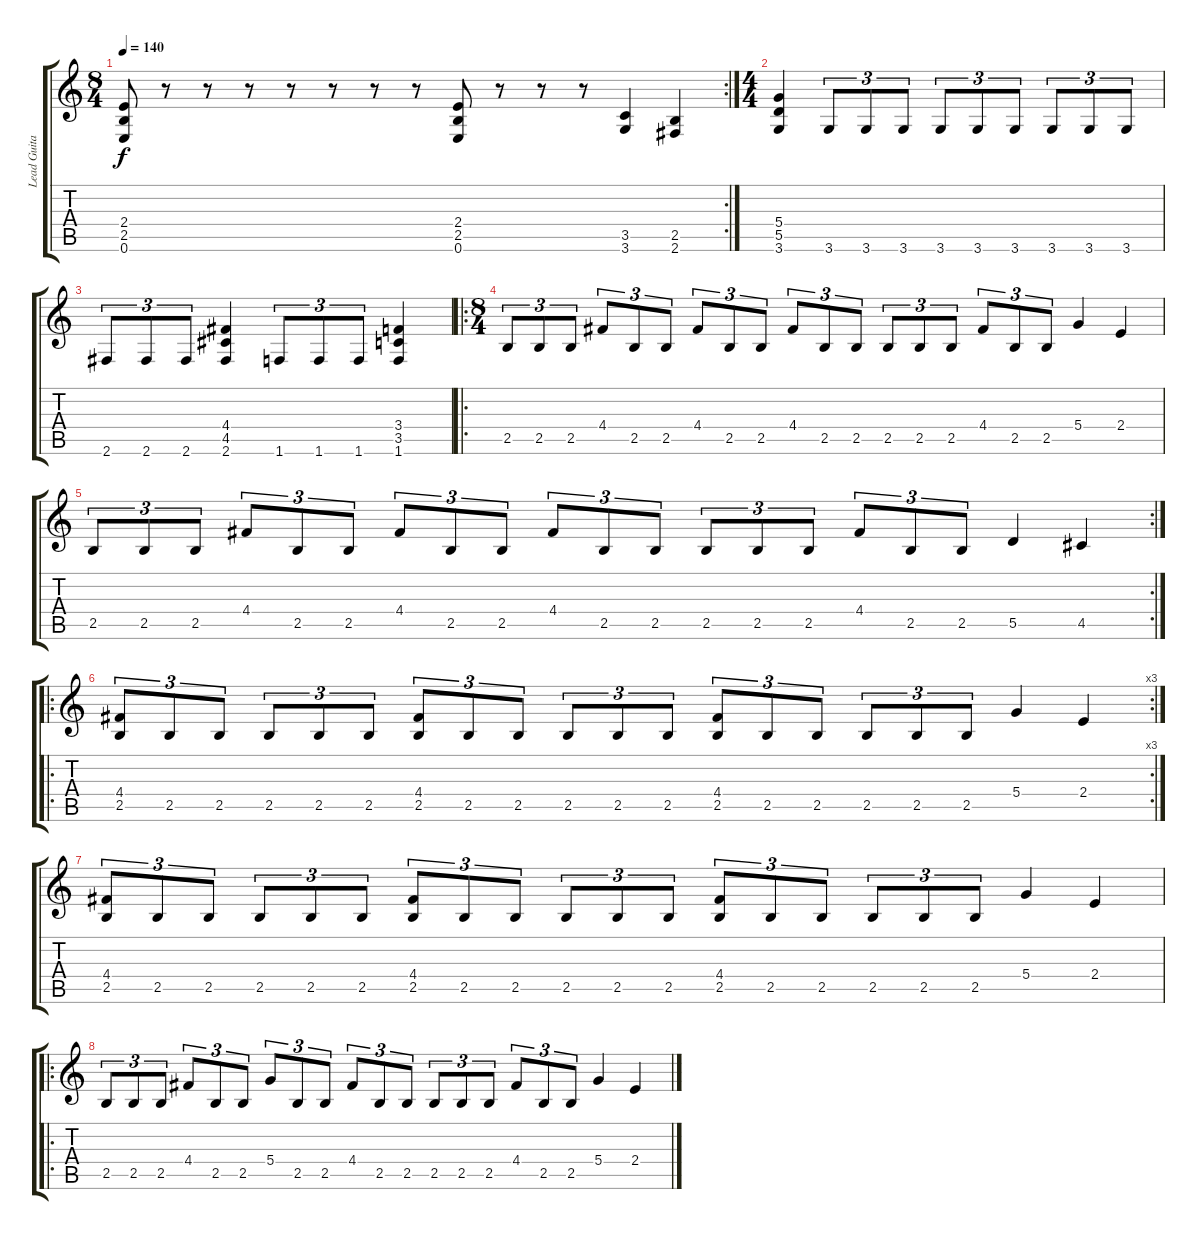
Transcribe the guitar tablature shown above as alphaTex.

\track ("Lead Guitar" "Lead Guita") {instrument overdrivenguitar}
\staff {score tabs}
\tuning (E4 B3 G3 D3 A2 E2) {hide}
\rc 2
\ts (8 4)
\tempo 140
\clef g2
\ks c
(2.4 2.5 0.6).8{dy f} r.8 r.8 r.8 r.8 r.8 r.8 r.8 (2.4 2.5 0.6).8 r.8 r.8 r.8 (3.5 3.6).4 (2.5 2.6).4 |
\ts (4 4)
(5.4 5.5 3.6).4 3.6.8{tu (3 2) instrument electricguitarmuted} 3.6.8{tu (3 2)} 3.6.8{tu (3 2)} 3.6.8{tu (3 2)} 3.6.8{tu (3 2)} 3.6.8{tu (3 2)} 3.6.8{tu (3 2)} 3.6.8{tu (3 2)} 3.6.8{tu (3 2)} |
2.6.8{tu (3 2)} 2.6.8{tu (3 2)} 2.6.8{tu (3 2)} (4.4 4.5 2.6).4{instrument overdrivenguitar} 1.6.8{tu (3 2) instrument electricguitarmuted} 1.6.8{tu (3 2)} 1.6.8{tu (3 2)} (3.4 3.5 1.6).4{instrument overdrivenguitar} |
\ro
\ts (8 4)
2.5.8{tu (3 2)} 2.5.8{tu (3 2)} 2.5.8{tu (3 2)} 4.4.8{tu (3 2)} 2.5.8{tu (3 2)} 2.5.8{tu (3 2)} 4.4.8{tu (3 2)} 2.5.8{tu (3 2)} 2.5.8{tu (3 2)} 4.4.8{tu (3 2)} 2.5.8{tu (3 2)} 2.5.8{tu (3 2)} 2.5.8{tu (3 2)} 2.5.8{tu (3 2)} 2.5.8{tu (3 2)} 4.4.8{tu (3 2)} 2.5.8{tu (3 2)} 2.5.8{tu (3 2)} 5.4.4 2.4.4 |
\rc 2
2.5.8{tu (3 2)} 2.5.8{tu (3 2)} 2.5.8{tu (3 2)} 4.4.8{tu (3 2)} 2.5.8{tu (3 2)} 2.5.8{tu (3 2)} 4.4.8{tu (3 2)} 2.5.8{tu (3 2)} 2.5.8{tu (3 2)} 4.4.8{tu (3 2)} 2.5.8{tu (3 2)} 2.5.8{tu (3 2)} 2.5.8{tu (3 2)} 2.5.8{tu (3 2)} 2.5.8{tu (3 2)} 4.4.8{tu (3 2)} 2.5.8{tu (3 2)} 2.5.8{tu (3 2)} 5.5.4 4.5.4 |
\ro
\rc 3
(4.4 2.5).8{tu (3 2)} 2.5.8{tu (3 2) instrument electricguitarmuted} 2.5.8{tu (3 2)} 2.5.8{tu (3 2)} 2.5.8{tu (3 2)} 2.5.8{tu (3 2)} (4.4 2.5).8{tu (3 2) instrument overdrivenguitar} 2.5.8{tu (3 2) instrument electricguitarmuted} 2.5.8{tu (3 2)} 2.5.8{tu (3 2)} 2.5.8{tu (3 2)} 2.5.8{tu (3 2)} (4.4 2.5).8{tu (3 2) instrument overdrivenguitar} 2.5.8{tu (3 2) instrument electricguitarmuted} 2.5.8{tu (3 2)} 2.5.8{tu (3 2)} 2.5.8{tu (3 2)} 2.5.8{tu (3 2)} 5.4.4{instrument overdrivenguitar} 2.4.4 |
(4.4 2.5).8{tu (3 2)} 2.5.8{tu (3 2) instrument electricguitarmuted} 2.5.8{tu (3 2)} 2.5.8{tu (3 2)} 2.5.8{tu (3 2)} 2.5.8{tu (3 2)} (4.4 2.5).8{tu (3 2) instrument overdrivenguitar} 2.5.8{tu (3 2) instrument electricguitarmuted} 2.5.8{tu (3 2)} 2.5.8{tu (3 2)} 2.5.8{tu (3 2)} 2.5.8{tu (3 2)} (4.4 2.5).8{tu (3 2) instrument overdrivenguitar} 2.5.8{tu (3 2) instrument electricguitarmuted} 2.5.8{tu (3 2)} 2.5.8{tu (3 2)} 2.5.8{tu (3 2)} 2.5.8{tu (3 2)} 5.4.4{instrument overdrivenguitar} 2.4.4 |
\ro
2.5.8{tu (3 2) volume 10 instrument overdrivenguitar} 2.5.8{tu (3 2)} 2.5.8{tu (3 2)} 4.4.8{tu (3 2)} 2.5.8{tu (3 2)} 2.5.8{tu (3 2)} 5.4.8{tu (3 2)} 2.5.8{tu (3 2)} 2.5.8{tu (3 2)} 4.4.8{tu (3 2)} 2.5.8{tu (3 2)} 2.5.8{tu (3 2)} 2.5.8{tu (3 2)} 2.5.8{tu (3 2)} 2.5.8{tu (3 2)} 4.4.8{tu (3 2)} 2.5.8{tu (3 2)} 2.5.8{tu (3 2)} 5.4.4 2.4.4
